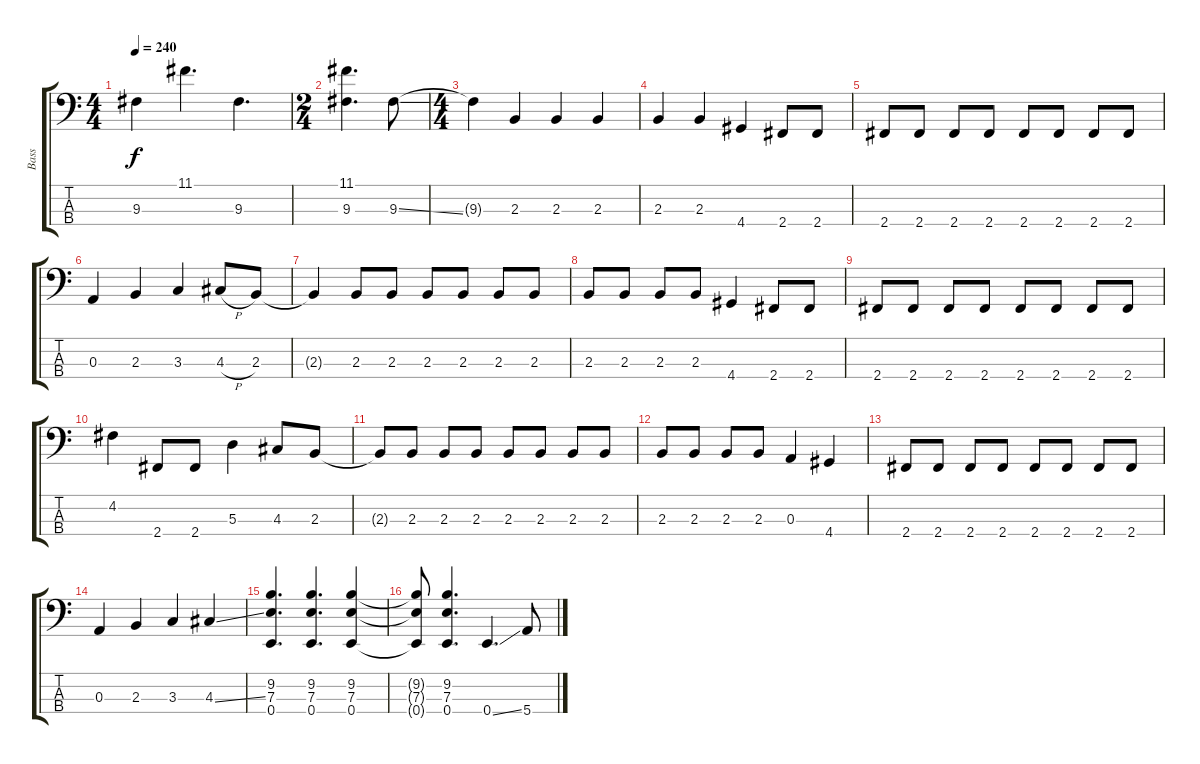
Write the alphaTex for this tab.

\track ("Bass" "Bass") {instrument electricbassfinger}
\staff {score tabs}
\tuning (G2 D2 A1 E1) {hide}
\ts (4 4)
\tempo 240
\clef f4
\ks c
9.3{t}.4{dy f} 11.1.4{d} 9.3.4{d} |
\ts (2 4)
(11.1 9.3).4{d} 9.3{ss}.8 |
\ts (4 4)
9.3{t}.4 2.3.4 2.3.4 2.3.4 |
2.3.4 2.3.4 4.4.4 2.4.8 2.4.8 |
2.4.8 2.4.8 2.4.8 2.4.8 2.4.8 2.4.8 2.4.8 2.4.8 |
0.3.4 2.3.4 3.3.4 4.3{h}.8 2.3.8 |
2.3{t}.4 2.3.8 2.3.8 2.3.8 2.3.8 2.3.8 2.3.8 |
2.3.8 2.3.8 2.3.8 2.3.8 4.4.4 2.4.8 2.4.8 |
2.4.8 2.4.8 2.4.8 2.4.8 2.4.8 2.4.8 2.4.8 2.4.8 |
4.2.4 2.4.8 2.4.8 5.3.4 4.3.8 2.3.8 |
2.3{t}.8 2.3.8 2.3.8 2.3.8 2.3.8 2.3.8 2.3.8 2.3.8 |
2.3.8 2.3.8 2.3.8 2.3.8 0.3.4 4.4.4 |
2.4.8 2.4.8 2.4.8 2.4.8 2.4.8 2.4.8 2.4.8 2.4.8 |
0.3.4 2.3.4 3.3.4 4.3{ss}.4 |
(9.2 7.3 0.4).4{d} (9.2 7.3 0.4).4{d} (9.2 7.3 0.4).4 |
(9.2{t} 7.3{t} 0.4{t}).8 (9.2 7.3 0.4).4{d} 0.4{ss}.4{d} 5.4.8
